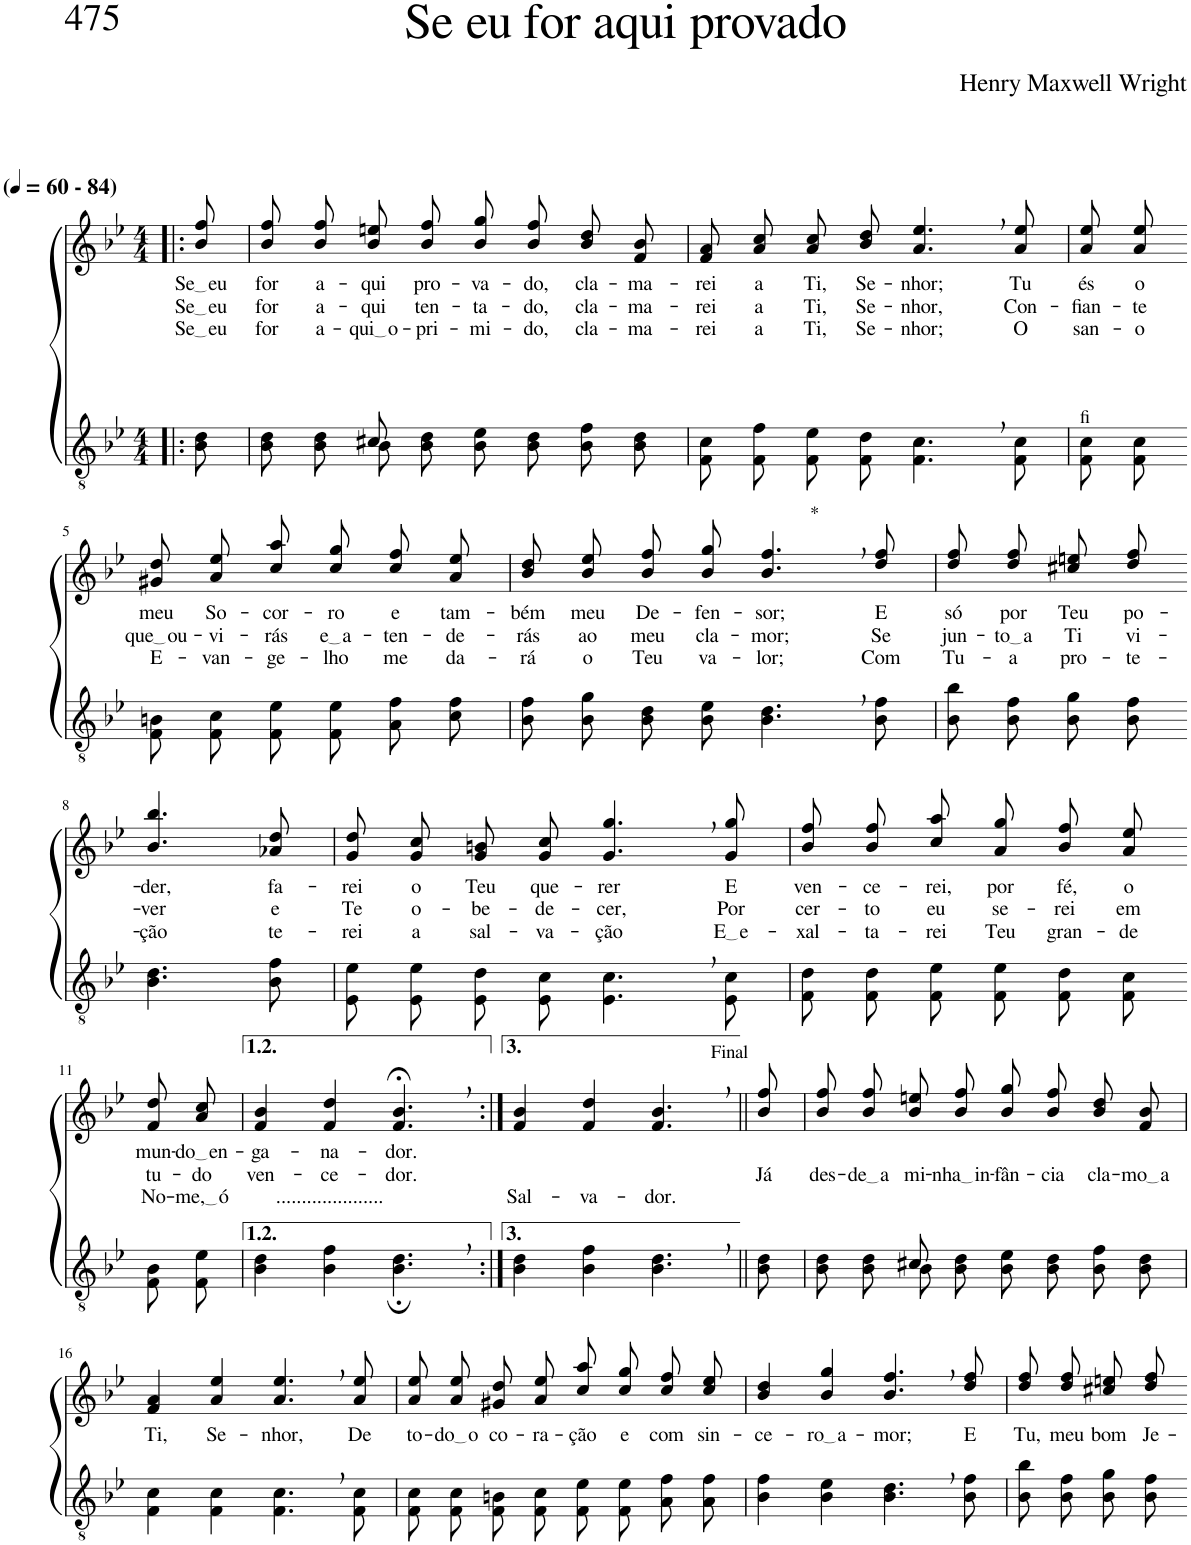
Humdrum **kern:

**kern	**kern	**text	**text	**text
*part2	*part1	*part1	*part1	*part1
*staff2	*staff1	*staff1	*staff1	*staff1
*I"Parte III e IV	*I"Parte I e II	*	*	*
*clefGv2	*clefG2	*	*	*
*Trd4c7	*Trd4c7	*	*	*
*k[b-e-]	*k[b-e-]	*	*	*
*M4/4	*M4/4	*	*	*
*MM60	*MM60	*	*	*
=1!|:	=1!|:	=1!|:	=1!|:	=1!|:
!	!LO:TX:a:B:t=(	!	!	!
!	!LO:TX:a:B:t=- 84)	!	!	!
!	!	!LO:LY:b	!LO:LY:b	!LO:LY:b
8B-\ 8d\	8b-/ 8ff/	Se eu	Se eu	Se eu
=2	=2	=2	=2	=2
*^	*	*	*	*
!	!	!	!LO:LY:b	!LO:LY:b	!LO:LY:b
8B-\ 8d\L	4ryy	8b-\ 8ff\L	for	for	for
!	!	!	!LO:LY:b	!LO:LY:b	!LO:LY:b
8B-\ 8d\J	.	8b-\ 8ff\J	a-	a-	a-
!	!	!	!LO:LY:b	!LO:LY:b	!LO:LY:b
8B-\L	8c#X/	8b-\ 8een\L	-qui	-qui	qui o
!	!	!	!LO:LY:b	!LO:LY:b	!LO:LY:b
8B-\ 8d\J	2ryy	8b-\ 8ff\J	pro-	ten-	-pri-
!	!	!	!LO:LY:b	!LO:LY:b	!LO:LY:b
8B-\ 8e-\L	.	8b-\ 8gg\L	-va-	-ta-	-mi-
!	!	!	!LO:LY:b	!LO:LY:b	!LO:LY:b
8B-\ 8d\J	.	8b-\ 8ff\J	-do,	-do,	-do,
!	!	!	!LO:LY:b	!LO:LY:b	!LO:LY:b
8B-\ 8f\L	.	8b-\ 8dd\L	cla-	cla-	cla-
!	!	!	!LO:LY:b	!LO:LY:b	!LO:LY:b
8B-\ 8d\J	8ryy	8f\ 8b-\J	-ma-	-ma-	-ma-
=3	=3	=3	=3	=3	=3
!	!	!	!LO:LY:b	!LO:LY:b	!LO:LY:b
*v	*v	*	*	*	*
8F\ 8c\L	8f/ 8a/L	-rei	-rei	-rei
!	!	!LO:LY:b	!LO:LY:b	!LO:LY:b
8F\ 8f\J	8a/ 8cc/J	a	a	a
!	!	!LO:LY:b	!LO:LY:b	!LO:LY:b
8F/ 8e-/L	8a\ 8cc\L	Ti,	Ti,	Ti,
!	!	!LO:LY:b	!LO:LY:b	!LO:LY:b
8F/ 8d/J	8b-\ 8dd\J	Se-	Se-	Se-
!	!	!LO:LY:b	!LO:LY:b	!LO:LY:b
4.F\, 4.c\,	4.a/, 4.ee-/,	-nhor;	-nhor,	-nhor;
!	!	!LO:LY:b	!LO:LY:b	!LO:LY:b
8F\ 8c\	8a/ 8ee-/	Tu	Con-	O
=4	=4	=4	=4	=4
!	!LO:TX:b:t=fi	!	!	!
!	!	!LO:LY:b	!LO:LY:b	!LO:LY:b
8F/ 8c/L	8a\ 8ee-\L	és	-fian-	san-
!	!	!LO:LY:b	!LO:LY:b	!LO:LY:b
8F/ 8c/J	8a\ 8ee-\J	o	-te	-o
!!LO:LB:g=z
=5-	=5-	=5-	=5-	=5-
!	!	!LO:LY:b	!LO:LY:b	!LO:LY:b
8F/ 8Bn/L	8g#X\ 8dd\L	meu	que ou	E-
!	!	!LO:LY:b	!LO:LY:b	!LO:LY:b
8F/ 8c/J	8a\ 8ee-\J	So-	-vi-	-van-
!	!	!LO:LY:b	!LO:LY:b	!LO:LY:b
8F\ 8e-\L	8cc\ 8aa\L	-cor-	-rás	-ge-
!	!	!LO:LY:b	!LO:LY:b	!LO:LY:b
8F\ 8e-\J	8cc\ 8gg\J	-ro	e a	-lho
!	!	!LO:LY:b	!LO:LY:b	!LO:LY:b
8A\ 8f\L	8cc\ 8ff\L	e	-ten-	me
!	!	!LO:LY:b	!LO:LY:b	!LO:LY:b
8c\ 8f\J	8a\ 8ee-\J	tam-	-de-	da-
=6	=6	=6	=6	=6
!	!	!LO:LY:b	!LO:LY:b	!LO:LY:b
8B-\ 8f\L	8b-\ 8dd\L	-bém	-rás	-rá
!	!	!LO:LY:b	!LO:LY:b	!LO:LY:b
8B-\ 8g\J	8b-\ 8ee-\J	meu	ao	o
!	!	!LO:LY:b	!LO:LY:b	!LO:LY:b
8B-\ 8d\L	8b-\ 8ff\L	De-	meu	Teu
!	!	!LO:LY:b	!LO:LY:b	!LO:LY:b
8B-\ 8e-\J	8b-\ 8gg\J	-fen-	cla-	va-
!	!LO:TX:a:t=*	!	!	!
!	!	!LO:LY:b	!LO:LY:b	!LO:LY:b
4.B-\, 4.d\,	4.b-/, 4.ff/,	-sor;	-mor;	-lor;
!	!	!LO:LY:b	!LO:LY:b	!LO:LY:b
8B-\ 8f\	8dd/ 8ff/	E	Se	Com
=7	=7	=7	=7	=7
!	!	!LO:LY:b	!LO:LY:b	!LO:LY:b
8B-\ 8b-\L	8dd\ 8ff\L	só	jun-	Tu-
!	!	!LO:LY:b	!LO:LY:b	!LO:LY:b
8B-\ 8f\J	8dd\ 8ff\J	por	to a	-a
!	!	!LO:LY:b	!LO:LY:b	!LO:LY:b
8B-\ 8g\L	8cc#X\ 8een\L	Teu	Ti	pro-
!	!	!LO:LY:b	!LO:LY:b	!LO:LY:b
8B-\ 8f\J	8dd\ 8ff\J	po-	vi-	-te-
!!LO:LB:g=z
=8-	=8-	=8-	=8-	=8-
!	!	!LO:LY:b	!LO:LY:b	!LO:LY:b
4.B-\ 4.d\	4.b-/ 4.bb-/	-der,	-ver	-ção
!	!	!LO:LY:b	!LO:LY:b	!LO:LY:b
8B-\ 8f\	8a-X/ 8dd/	fa-	e	te-
=9	=9	=9	=9	=9
!	!	!LO:LY:b	!LO:LY:b	!LO:LY:b
8E-/ 8e-/L	8g/ 8dd/L	-rei	Te	-rei
!	!	!LO:LY:b	!LO:LY:b	!LO:LY:b
8E-/ 8e-/J	8g/ 8cc/J	o	o-	a
!	!	!LO:LY:b	!LO:LY:b	!LO:LY:b
8E-/ 8d/L	8g/ 8bn/L	Teu	-be-	sal-
!	!	!LO:LY:b	!LO:LY:b	!LO:LY:b
8E-/ 8c/J	8g/ 8cc/J	que-	-de-	-va-
!	!	!LO:LY:b	!LO:LY:b	!LO:LY:b
4.E-\, 4.c\,	4.g/, 4.gg/,	-rer	-cer,	-ção
!	!	!LO:LY:b	!LO:LY:b	!LO:LY:b
8E-\ 8c\	8g/ 8gg/	E	Por	E e
=10	=10	=10	=10	=10
!	!	!LO:LY:b	!LO:LY:b	!LO:LY:b
8F/ 8d/L	8b-\ 8ff\L	ven-	cer-	-xal-
!	!	!LO:LY:b	!LO:LY:b	!LO:LY:b
8F/ 8d/J	8b-\ 8ff\J	-ce-	-to	-ta-
!	!	!LO:LY:b	!LO:LY:b	!LO:LY:b
8F\ 8e-\L	8cc\ 8aa\L	-rei,	eu	-rei
!	!	!LO:LY:b	!LO:LY:b	!LO:LY:b
8F\ 8e-\J	8a\ 8gg\J	por	se-	Teu
!	!	!LO:LY:b	!LO:LY:b	!LO:LY:b
8F/ 8d/L	8b-\ 8ff\L	fé,	-rei	gran-
!	!	!LO:LY:b	!LO:LY:b	!LO:LY:b
8F/ 8c/J	8a\ 8ee-\J	o	em	-de
!!LO:LB:g=z
=11-	=11-	=11-	=11-	=11-
!	!	!LO:LY:b	!LO:LY:b	!LO:LY:b
8F\ 8B-\L	8f/ 8dd/L	mun-	tu-	No-
!	!	!LO:LY:b	!LO:LY:b	!LO:LY:b
8F\ 8e-\J	8a/ 8cc/J	do en	-do	me, ó
=12	=12	=12	=12	=12
!	!	!LO:LY:b	!LO:LY:b	!
4B-\ 4d\	4f/ 4b-/	-ga-	ven-	.
!	!	!LO:LY:b	!LO:LY:b	!LO:LY:b
4B-\ 4f\	4f/ 4dd/	-na-	-ce-	.....................
!	!	!LO:LY:b	!LO:LY:b	!
4.B-\;, 4.d\;,	4.f/;<, 4.b-/;<,	-dor.	-dor.	.
=13:|!	=13:|!	=13:|!	=13:|!	=13:|!
!	!	!	!	!LO:LY:b
4B-\ 4d\	4f/ 4b-/	.	.	Sal-
!	!	!	!	!LO:LY:b
4B-\ 4f\	4f/ 4dd/	.	.	-va-
!	!LO:TX:a:t=Final	!	!	!
!	!	!	!	!LO:LY:b
4.B-\, 4.d\,	4.f/, 4.b-/,	.	.	-dor.
=14||	=14||	=14||	=14||	=14||
!	!	!	!LO:LY:b	!
8B-\ 8d\	8b-/ 8ff/	.	Já	.
=15	=15	=15	=15	=15
*^	*	*	*	*
!	!	!	!	!LO:LY:b	!
8B-\ 8d\L	4ryy	8b-\ 8ff\L	.	des-	.
!	!	!	!	!LO:LY:b	!
8B-\ 8d\J	.	8b-\ 8ff\J	.	de a	.
!	!	!	!	!LO:LY:b	!
8B-\L	8c#X/	8b-\ 8een\L	.	mi-	.
!	!	!	!	!LO:LY:b	!
8B-\ 8d\J	2ryy	8b-\ 8ff\J	.	nha in	.
!	!	!	!	!LO:LY:b	!
8B-\ 8e-\L	.	8b-\ 8gg\L	.	-fân-	.
!	!	!	!	!LO:LY:b	!
8B-\ 8d\J	.	8b-\ 8ff\J	.	-cia	.
!	!	!	!	!LO:LY:b	!
8B-\ 8f\L	.	8b-\ 8dd\L	.	cla-	.
!	!	!	!	!LO:LY:b	!
8B-\ 8d\J	8ryy	8f\ 8b-\J	.	mo a	.
!!LO:LB:g=z
=16	=16	=16	=16	=16	=16
!	!	!	!LO:LY:b	!	!
*v	*v	*	*	*	*
4F\ 4c\	4f/ 4a/	Ti,	.	.
!	!	!LO:LY:b	!	!
4F\ 4c\	4a/ 4ee-/	Se-	.	.
!	!	!LO:LY:b	!	!
4.F\, 4.c\,	4.a/, 4.ee-/,	-nhor,	.	.
!	!	!LO:LY:b	!	!
8F\ 8c\	8a/ 8ee-/	De	.	.
=17	=17	=17	=17	=17
!	!	!LO:LY:b	!	!
8F/ 8c/L	8a\ 8ee-\L	to-	.	.
!	!	!LO:LY:b	!	!
8F/ 8c/J	8a\ 8ee-\J	do o	.	.
!	!	!LO:LY:b	!	!
8F/ 8Bn/L	8g#X\ 8dd\L	co-	.	.
!	!	!LO:LY:b	!	!
8F/ 8c/J	8a\ 8ee-\J	-ra-	.	.
!	!	!LO:LY:b	!	!
8F\ 8e-\L	8cc\ 8aa\L	-ção	.	.
!	!	!LO:LY:b	!	!
8F\ 8e-\J	8cc\ 8gg\J	e	.	.
!	!	!LO:LY:b	!	!
8A\ 8f\L	8cc\ 8ff\L	com	.	.
!	!	!LO:LY:b	!	!
8A\ 8f\J	8cc\ 8ee-\J	sin-	.	.
=18	=18	=18	=18	=18
!	!	!LO:LY:b	!	!
4B-\ 4f\	4b-/ 4dd/	-ce-	.	.
!	!	!LO:LY:b	!	!
4B-\ 4e-\	4b-/ 4gg/	ro a	.	.
!	!	!LO:LY:b	!	!
4.B-\, 4.d\,	4.b-/, 4.ff/,	-mor;	.	.
!	!	!LO:LY:b	!	!
8B-\ 8f\	8dd/ 8ff/	E	.	.
=19	=19	=19	=19	=19
!	!	!LO:LY:b	!	!
8B-\ 8b-\L	8dd\ 8ff\L	Tu,	.	.
!	!	!LO:LY:b	!	!
8B-\ 8f\J	8dd\ 8ff\J	meu	.	.
!	!	!LO:LY:b	!	!
8B-\ 8g\L	8cc#X\ 8een\L	bom	.	.
!	!	!LO:LY:b	!	!
8B-\ 8f\J	8dd\ 8ff\J	Je-	.	.
=-	=-	=-	=-	=-
*-	*-	*-	*-	*-
